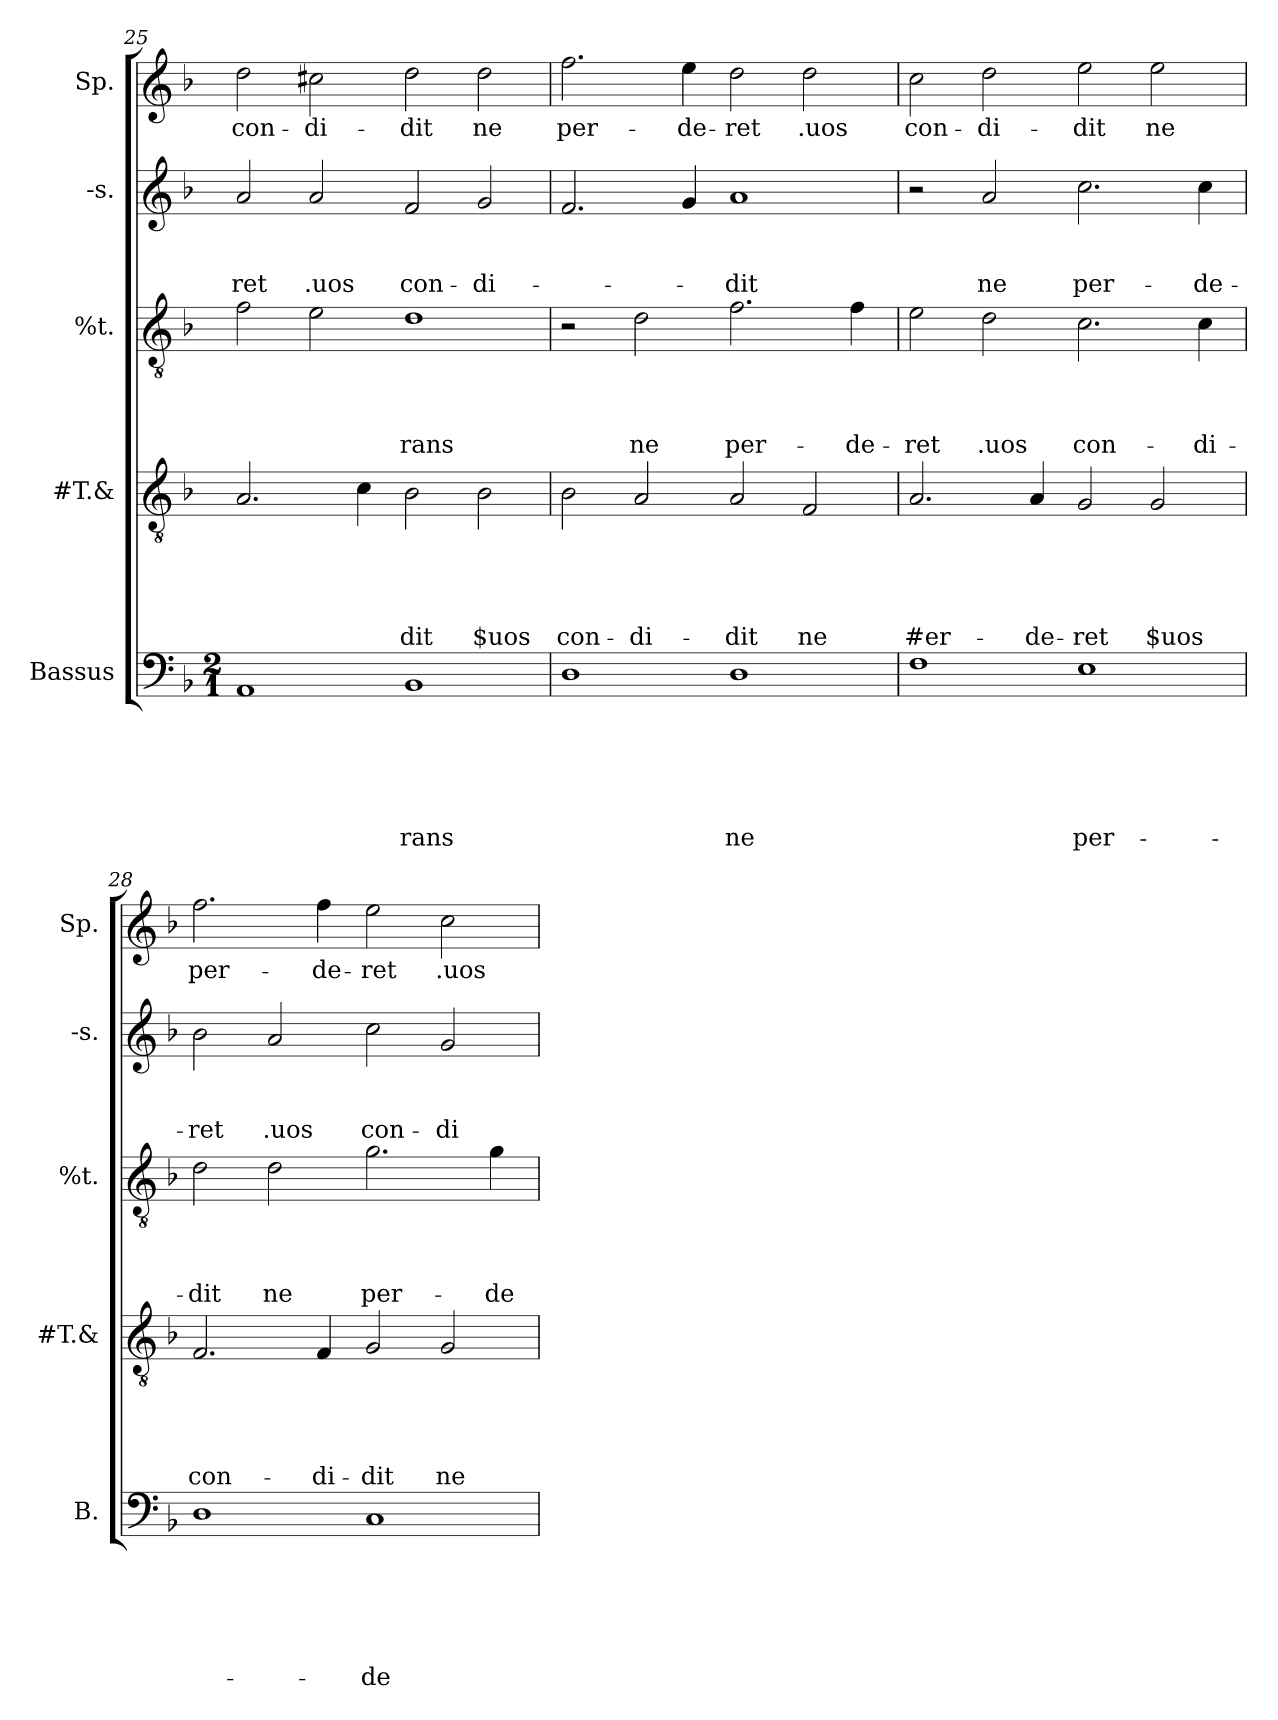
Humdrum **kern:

**kern	**text	**text	**text	**text	**text	**text	**kern	**text	**text	**text	**text	**text	**kern	**text	**text	**text	**text	**kern	**text	**text	**text	**kern	**text
*part5	*part5	*part5	*part5	*part5	*part5	*part5	*part4	*part4	*part4	*part4	*part4	*part4	*part3	*part3	*part3	*part3	*part3	*part2	*part2	*part2	*part2	*part1	*part1
*staff5	*staff5	*staff5	*staff5	*staff5	*staff5	*staff5	*staff4	*staff4	*staff4	*staff4	*staff4	*staff4	*staff3	*staff3	*staff3	*staff3	*staff3	*staff2	*staff2	*staff2	*staff2	*staff1	*staff1
*I"Bassus	*	*	*	*	*	*	*I"#T.&	*	*	*	*	*	*I"%t.	*	*	*	*	*I"-s.	*	*	*	*I"Sp.	*
*I'B.	*	*	*	*	*	*	*I'#T.&	*	*	*	*	*	*I'%t.	*	*	*	*	*I'-s.	*	*	*	*I'Sp.	*
!!LO:PB:g=z
*clefF4	*	*	*	*	*	*	*clefGv2	*	*	*	*	*	*clefGv2	*	*	*	*	*clefG2	*	*	*	*clefG2	*
*k[b-]	*	*	*	*	*	*	*k[b-]	*	*	*	*	*	*k[b-]	*	*	*	*	*k[b-]	*	*	*	*k[b-]	*
*F:	*	*	*	*	*	*	*F:	*	*	*	*	*	*F:	*	*	*	*	*F:	*	*	*	*F:	*
*M2/1	*	*	*	*	*	*	*	*	*	*	*	*	*	*	*	*	*	*	*	*	*	*	*
=25	=25	=25	=25	=25	=25	=25	=25	=25	=25	=25	=25	=25	=25	=25	=25	=25	=25	=25	=25	=25	=25	=25	=25
!	!	!	!	!	!	!	!	!	!	!	!	!	!	!	!	!	!	!	!	!	!LO:LY:b	!	!LO:LY:b
1AA	.	.	.	.	.	.	2.A/	.	.	.	.	.	2f\	.	.	.	.	2a/	.	.	-ret	2dd\	con-
!	!	!	!	!	!	!	!	!	!	!	!	!	!	!	!	!	!	!	!	!	!LO:LY:b	!	!LO:LY:b
.	.	.	.	.	.	.	.	.	.	.	.	.	2e\	.	.	.	.	2a/	.	.	.uos	2cc#X\	-di-
.	.	.	.	.	.	.	4c\	.	.	.	.	.	.	.	.	.	.	.	.	.	.	.	.
!	!	!	!	!	!	!LO:LY:b	!	!	!	!	!	!LO:LY:b	!	!	!	!	!LO:LY:b	!	!	!	!LO:LY:b	!	!LO:LY:b
1BB-	.	.	.	.	.	-rans	2B-\	.	.	.	.	-dit	1d	.	.	.	rans	2f/	.	.	con-	2dd\	-dit
!	!	!	!	!	!	!	!	!	!	!	!	!LO:LY:b	!	!	!	!	!	!	!	!	!LO:LY:b	!	!LO:LY:b
.	.	.	.	.	.	.	2B-\	.	.	.	.	$uos	.	.	.	.	.	2g/	.	.	-di-	2dd\	ne
=26	=26	=26	=26	=26	=26	=26	=26	=26	=26	=26	=26	=26	=26	=26	=26	=26	=26	=26	=26	=26	=26	=26	=26
!	!	!	!	!	!	!	!	!	!	!	!	!LO:LY:b	!	!	!	!	!	!	!	!	!	!	!LO:LY:b
1D	.	.	.	.	.	.	2B-\	.	.	.	.	con-	2r	.	.	.	.	2.f/	.	.	.	2.ff\	per-
!	!	!	!	!	!	!	!	!	!	!	!	!LO:LY:b	!	!	!	!	!LO:LY:b	!	!	!	!	!	!
.	.	.	.	.	.	.	2A/	.	.	.	.	-di-	2d\	.	.	.	ne	.	.	.	.	.	.
!	!	!	!	!	!	!	!	!	!	!	!	!	!	!	!	!	!	!	!	!	!	!	!LO:LY:b
.	.	.	.	.	.	.	.	.	.	.	.	.	.	.	.	.	.	4g/	.	.	.	4ee\	-de-
!	!	!	!	!	!	!LO:LY:b	!	!	!	!	!	!LO:LY:b	!	!	!	!	!LO:LY:b	!	!	!	!LO:LY:b	!	!LO:LY:b
1D	.	.	.	.	.	ne	2A/	.	.	.	.	-dit	2.f\	.	.	.	per-	1a	.	.	-dit	2dd\	-ret
!	!	!	!	!	!	!	!	!	!	!	!	!LO:LY:b	!	!	!	!	!	!	!	!	!	!	!LO:LY:b
.	.	.	.	.	.	.	2F/	.	.	.	.	ne	.	.	.	.	.	.	.	.	.	2dd\	.uos
!	!	!	!	!	!	!	!	!	!	!	!	!	!	!	!	!	!LO:LY:b	!	!	!	!	!	!
.	.	.	.	.	.	.	.	.	.	.	.	.	4f\	.	.	.	-de-	.	.	.	.	.	.
=27	=27	=27	=27	=27	=27	=27	=27	=27	=27	=27	=27	=27	=27	=27	=27	=27	=27	=27	=27	=27	=27	=27	=27
!	!	!	!	!	!	!	!	!	!	!	!	!LO:LY:b	!	!	!	!	!LO:LY:b	!	!	!	!	!	!LO:LY:b
1F	.	.	.	.	.	.	2.A/	.	.	.	.	#er-	2e\	.	.	.	-ret	2r	.	.	.	2cc\	con-
!	!	!	!	!	!	!	!	!	!	!	!	!	!	!	!	!	!LO:LY:b	!	!	!	!LO:LY:b	!	!LO:LY:b
.	.	.	.	.	.	.	.	.	.	.	.	.	2d\	.	.	.	.uos	2a/	.	.	ne	2dd\	-di-
!	!	!	!	!	!	!	!	!	!	!	!	!LO:LY:b	!	!	!	!	!	!	!	!	!	!	!
.	.	.	.	.	.	.	4A/	.	.	.	.	-de-	.	.	.	.	.	.	.	.	.	.	.
!	!	!	!	!	!	!LO:LY:b	!	!	!	!	!	!LO:LY:b	!	!	!	!	!LO:LY:b	!	!	!	!LO:LY:b	!	!LO:LY:b
1E	.	.	.	.	.	per-	2G/	.	.	.	.	-ret	2.c\	.	.	.	con-	2.cc\	.	.	per-	2ee\	-dit
!	!	!	!	!	!	!	!	!	!	!	!	!LO:LY:b	!	!	!	!	!	!	!	!	!	!	!LO:LY:b
.	.	.	.	.	.	.	2G/	.	.	.	.	$uos	.	.	.	.	.	.	.	.	.	2ee\	ne
!	!	!	!	!	!	!	!	!	!	!	!	!	!	!	!	!	!LO:LY:b	!	!	!	!LO:LY:b	!	!
.	.	.	.	.	.	.	.	.	.	.	.	.	4c\	.	.	.	-di-	4cc\	.	.	-de-	.	.
=28	=28	=28	=28	=28	=28	=28	=28	=28	=28	=28	=28	=28	=28	=28	=28	=28	=28	=28	=28	=28	=28	=28	=28
!	!	!	!	!	!	!	!	!	!	!	!	!LO:LY:b	!	!	!	!	!LO:LY:b	!	!	!	!LO:LY:b	!	!LO:LY:b
1D	.	.	.	.	.	.	2.F/	.	.	.	.	con-	2d\	.	.	.	-dit	2b-\	.	.	-ret	2.ff\	per-
!	!	!	!	!	!	!	!	!	!	!	!	!	!	!	!	!	!LO:LY:b	!	!	!	!LO:LY:b	!	!
.	.	.	.	.	.	.	.	.	.	.	.	.	2d\	.	.	.	ne	2a/	.	.	.uos	.	.
!	!	!	!	!	!	!	!	!	!	!	!	!LO:LY:b	!	!	!	!	!	!	!	!	!	!	!LO:LY:b
.	.	.	.	.	.	.	4F/	.	.	.	.	-di-	.	.	.	.	.	.	.	.	.	4ff\	-de-
!	!	!	!	!	!	!LO:LY:b	!	!	!	!	!	!LO:LY:b	!	!	!	!	!LO:LY:b	!	!	!	!LO:LY:b	!	!LO:LY:b
1C	.	.	.	.	.	-de-	2G/	.	.	.	.	-dit	2.g\	.	.	.	per-	2cc\	.	.	con-	2ee\	-ret
!	!	!	!	!	!	!	!	!	!	!	!	!LO:LY:b	!	!	!	!	!	!	!	!	!LO:LY:b	!	!LO:LY:b
.	.	.	.	.	.	.	2G/	.	.	.	.	ne	.	.	.	.	.	2g/	.	.	-di-	2cc\	.uos
!	!	!	!	!	!	!	!	!	!	!	!	!	!	!	!	!	!LO:LY:b	!	!	!	!	!	!
.	.	.	.	.	.	.	.	.	.	.	.	.	4g\	.	.	.	-de-	.	.	.	.	.	.
=	=	=	=	=	=	=	=	=	=	=	=	=	=	=	=	=	=	=	=	=	=	=	=
*-	*-	*-	*-	*-	*-	*-	*-	*-	*-	*-	*-	*-	*-	*-	*-	*-	*-	*-	*-	*-	*-	*-	*-
